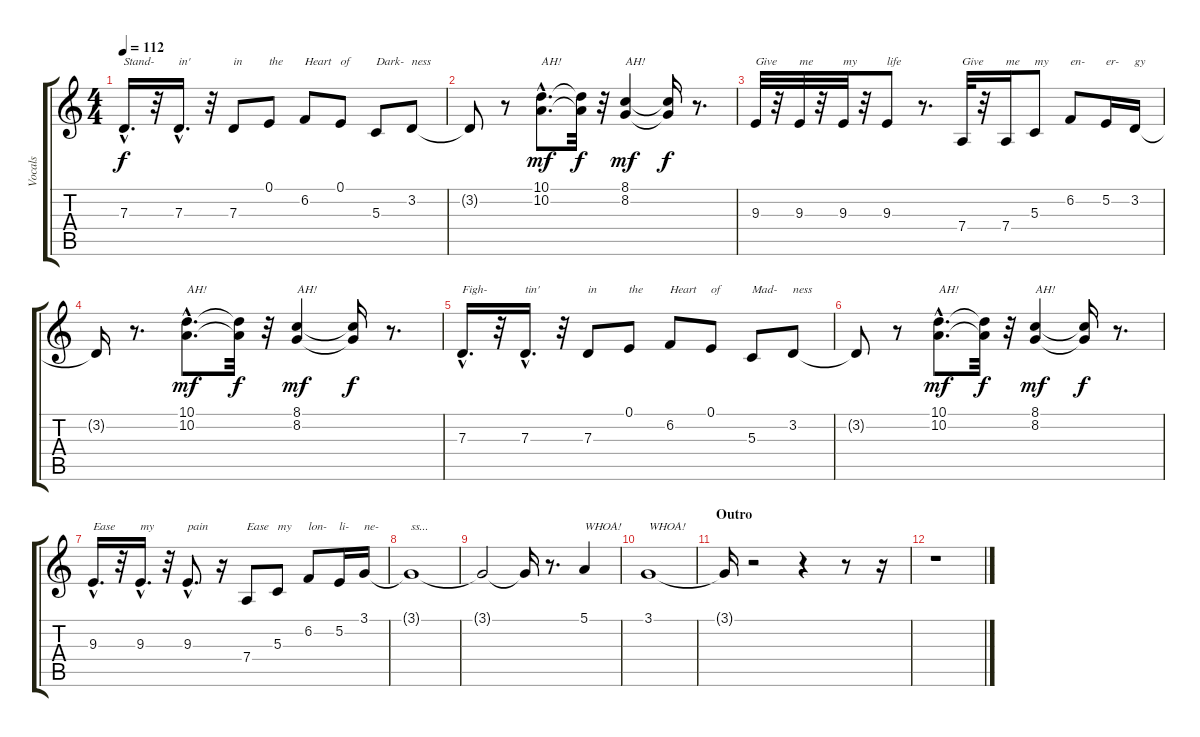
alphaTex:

\track ("Vocals" "Vocals") {instrument flute}
\staff {score tabs}
\tuning (E4 B3 G3 D3 A2 E2) {hide}
\ts (4 4)
\tempo 112
\clef g2
\ks c
7.3{hac}.16{d txt "Stand-" dy f} r.32 7.3{hac}.16{d txt "in'"} r.32 7.3.8{txt "in"} 0.1.8{txt "the"} 6.2.8{txt "Heart"} 0.1.8{txt "of"} 5.3.8{txt "Dark-"} 3.2.8{txt "ness"} |
3.2{t}.8 r.8 (10.1{hac} 10.2{hac}).8{d txt "AH!" dy mf} (10.1{t} 10.2{t}).32{dy f} r.32 (8.1 8.2).4{txt "AH!" dy mf} (8.1{t} 8.2{t}).16{dy f} r.8{d} |
9.3.32{txt "Give"} r.32 9.3.32{txt "me"} r.32 9.3.32{txt "my"} r.32 9.3.8{txt "life"} r.8{d} 7.4.32{txt "Give"} r.32 7.4.16{txt "me"} 5.3.8{txt "my"} 6.2.8{txt "en-"} 5.2.16{txt "er-"} 3.2.16{txt "gy"} |
3.2{t}.16 r.8{d} (10.1{hac} 10.2{hac}).8{d txt "AH!" dy mf} (10.1{t} 10.2{t}).32{dy f} r.32 (8.1 8.2).4{txt "AH!" dy mf} (8.1{t} 8.2{t}).16{dy f} r.8{d} |
7.3{hac}.16{d txt "Figh-"} r.32 7.3{hac}.16{d txt "tin'"} r.32 7.3.8{txt "in"} 0.1.8{txt "the"} 6.2.8{txt "Heart"} 0.1.8{txt "of"} 5.3.8{txt "Mad-"} 3.2.8{txt "ness"} |
3.2{t}.8 r.8 (10.1{hac} 10.2{hac}).8{d txt "AH!" dy mf} (10.1{t} 10.2{t}).32{dy f} r.32 (8.1 8.2).4{txt "AH!" dy mf} (8.1{t} 8.2{t}).16{dy f} r.8{d} |
9.3{hac}.16{d txt "Ease"} r.32 9.3{hac}.16{d txt "my"} r.32 9.3{hac}.8{d txt "pain"} r.16 7.4.8{txt "Ease"} 5.3.8{txt "my"} 6.2.8{txt "lon-"} 5.2.16{txt "li-"} 3.1.16{txt "ne-"} |
3.1{t}.1{txt "ss..."} |
3.1{t}.2 3.1{t}.16 r.8{d} 5.1.4{txt "WHOA!" balance 3} |
3.1.1{txt "WHOA!"} |
\section ("" "Outro")
3.1{t}.16 r.2 r.4 r.8 r.16 |
r.1
